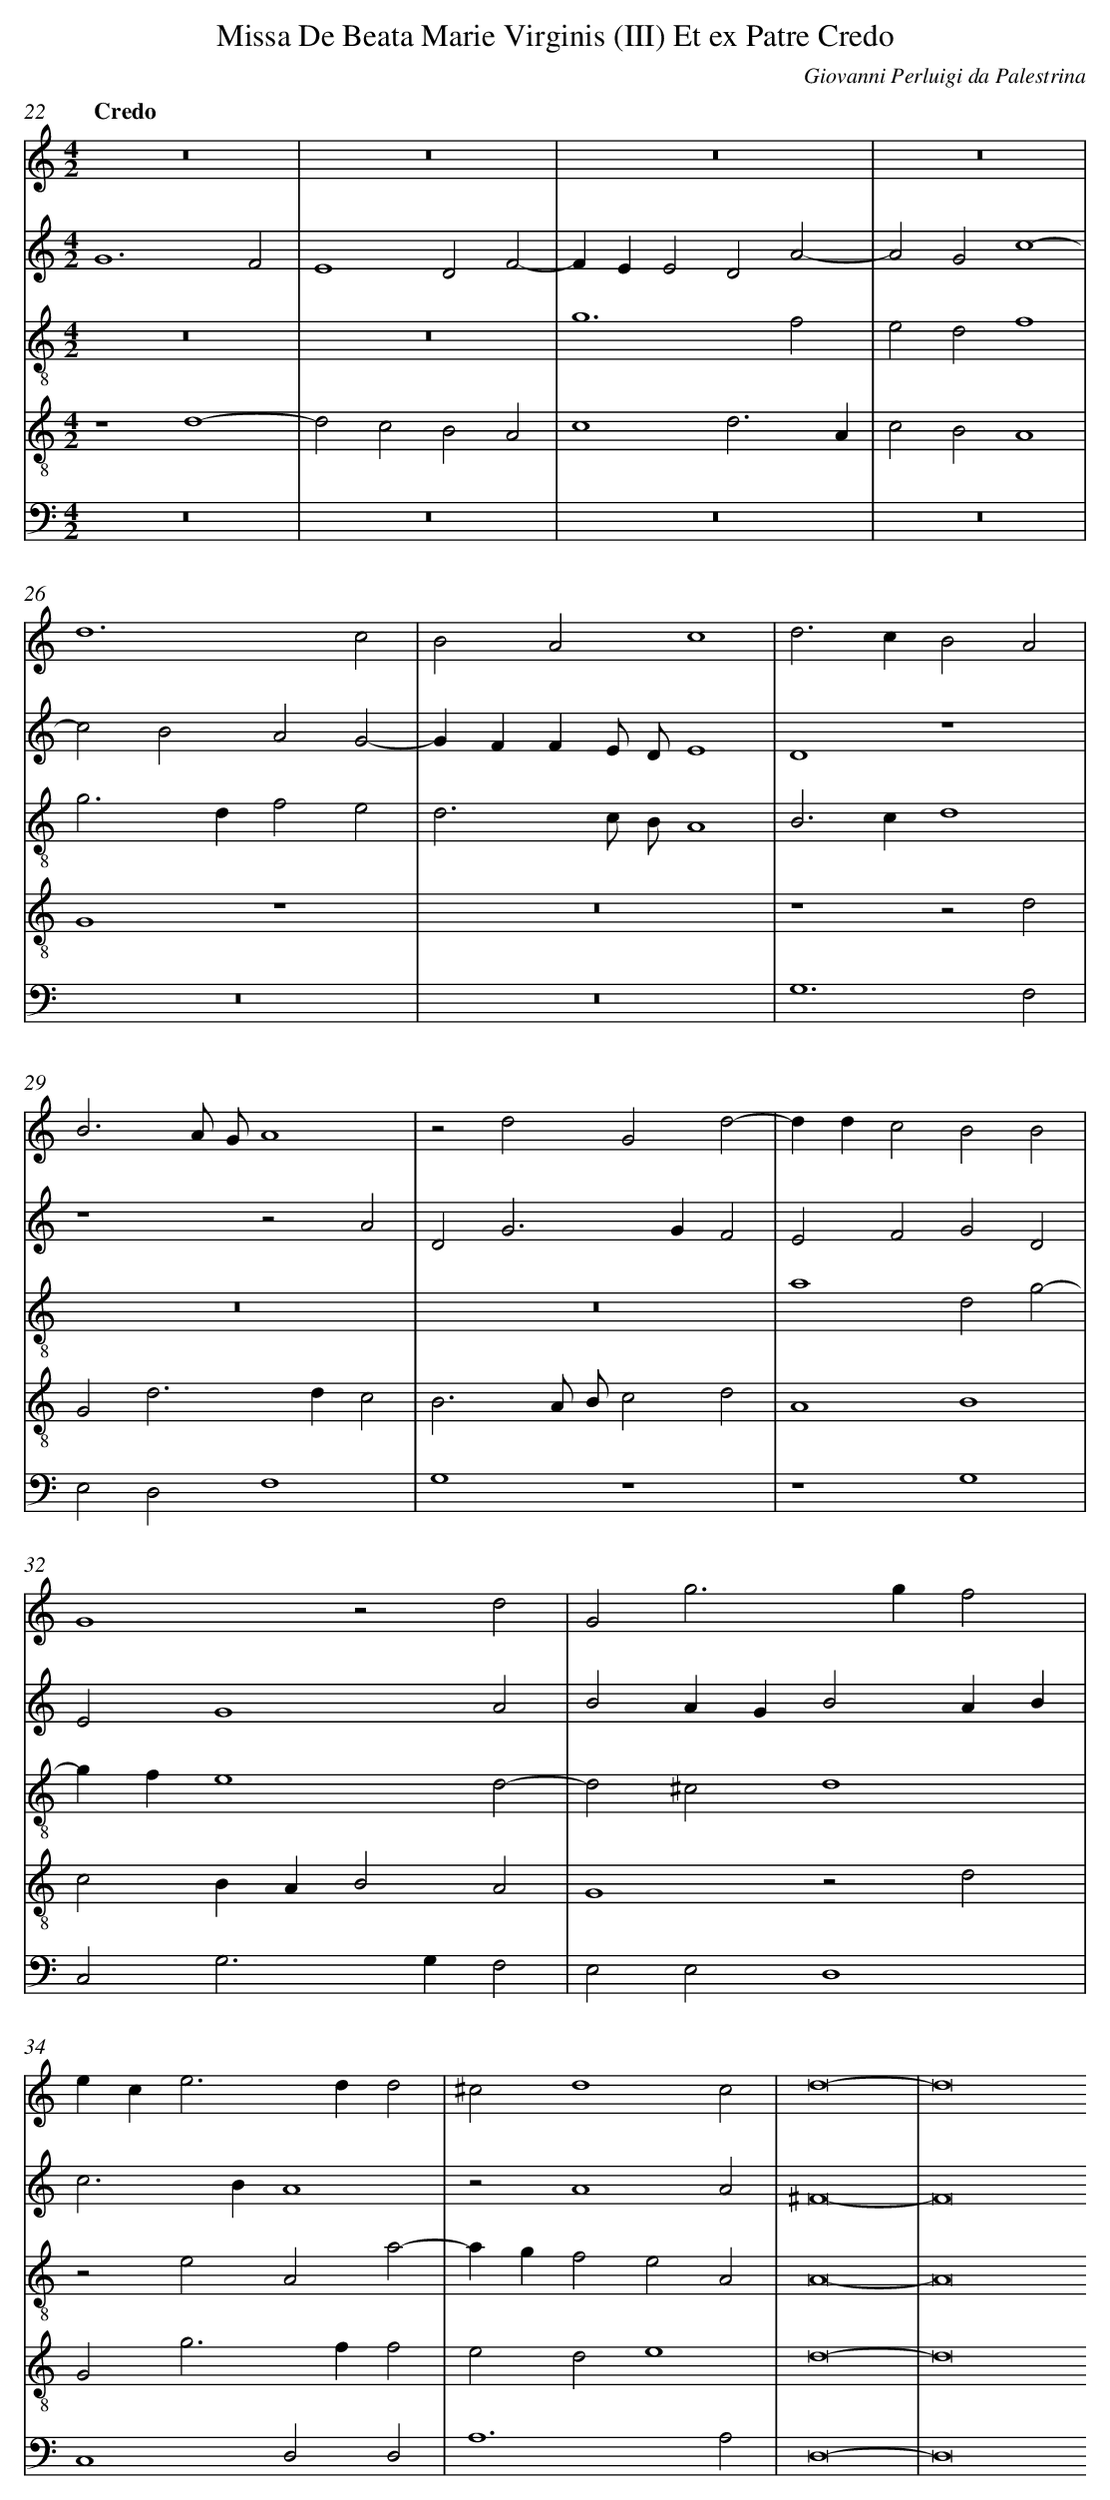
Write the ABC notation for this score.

X:1
T: Missa De Beata Marie Virginis (III) Et ex Patre Credo
C: Giovanni Perluigi da Palestrina
L: 1/4
M: 4/2
Q: "Credo"
V: 1 clef=treble
V: 2 clef=treble
V: 3 clef=treble-8
V: 4 clef=treble-8
V: 5 clef=bass
K: C
[V:1] z8 |
[V:2] G6F2 |
[V:3] z8 |
[V:4] z4d4- |
[V:5] z8 |
[V:1] z8 |
[V:2] E4D2F2- |
[V:3] z8 |
[V:4] d2c2B2A2 |
[V:5] z8 |
[V:1] z8 |
[V:2] FEE2D2A2- |
[V:3] g6f2 |
[V:4] c4d3A |
[V:5] z8 |
[V:1] z8 |
[V:2] A2G2c4- |
[V:3] e2d2f4 |
[V:4] c2B2A4 |
[V:5] z8 |
[V:1] d6c2 |
[V:2] c2B2A2G2- |
[V:3] g2>d2f2e2 |
[V:4] G4z4 |
[V:5] z8 |
[V:1] B2A2c4 |
[V:2] GFFE/ D/E4 |
[V:3] d3c/ B/A4 |
[V:4] z8 |
[V:5] z8 |
[V:1] d2>c2B2A2 |
[V:2] D4z4 |
[V:3] B2>c2d4 |
[V:4] z4z2d2 |
[V:5] G,6F,2 |
[V:1] B3A/ G/A4 |
[V:2] z4z2A2 |
[V:3] z8 |
[V:4] G2d2>d2c2 |
[V:5] E,2D,2F,4 |
[V:1] z2d2G2d2- |
[V:2] D2G2>G2F2 |
[V:3] z8 |
[V:4] B3A/ B/c2d2 |
[V:5] G,4z4 |
[V:1] ddc2B2B2 |
[V:2] E2F2G2D2 |
[V:3] a4d2g2- |
[V:4] A4B4 |
[V:5] z4G,4 |
[V:1] G4z2d2 |
[V:2] E2G4A2 |
[V:3] gfe4d2- |
[V:4] c2BAB2A2 |
[V:5] C,2G,2>G,2F,2 |
[V:1] G2g2>g2f2 |
[V:2] B2AGB2AB |
[V:3] d2^c2d4 |
[V:4] G4z2d2 |
[V:5] E,2E,2D,4 |
[V:1] ec2<e2dd2 |
[V:2] c2>B2A4 |
[V:3] z2e2A2a2- |
[V:4] G2g2>f2f2 |
[V:5] C,4D,2D,2 |
[V:1] ^c2d4c2 |
[V:2] z2A4A2 |
[V:3] agf2e2A2 |
[V:4] e2d2e4 |
[V:5] A,6A,2 |
[V:1] d8- |
[V:2] ^F8- |
[V:3] A8- |
[V:4] d8- |
[V:5] D,8- |
[V:1] d8
[V:2] F8
[V:3] A8
[V:4] d8
[V:5] D,8
